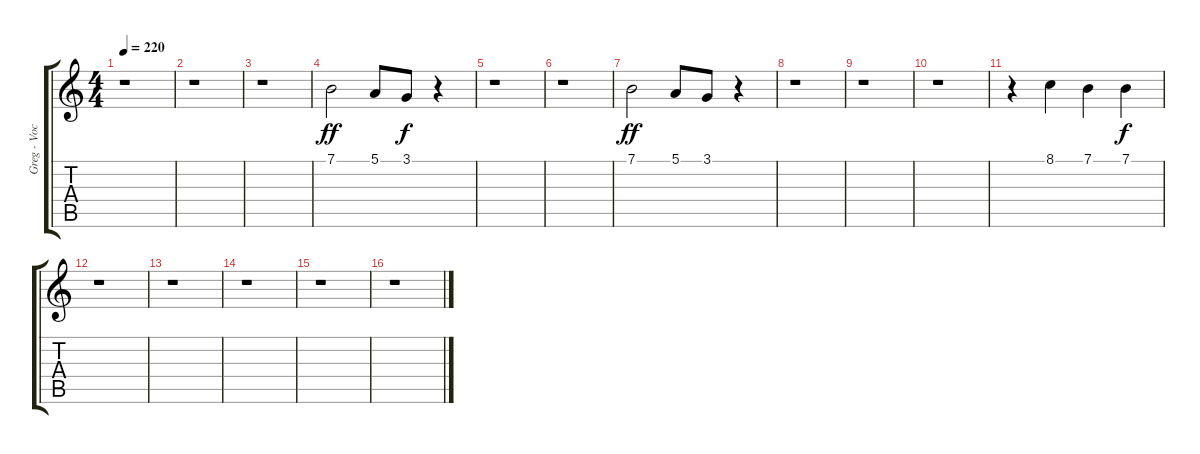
\track ("Greg - Vocal" "Greg - Voc") {instrument synthvoice}
\staff {score tabs}
\tuning (E4 B3 G3 D3 A2 E2) {hide}
\ts (4 4)
\tempo 220
\clef g2
\ks c
r.1{dy ff} |
r.1 |
r.1 |
7.1.2 5.1.8 3.1.8{dy f} r.4 |
r.1 |
r.1 |
7.1.2{dy ff} 5.1.8 3.1.8 r.4 |
r.1 |
r.1 |
r.1 |
r.4 8.1.4 7.1.4 7.1.4{dy f} |
r.1 |
r.1 |
r.1 |
r.1 |
r.1
